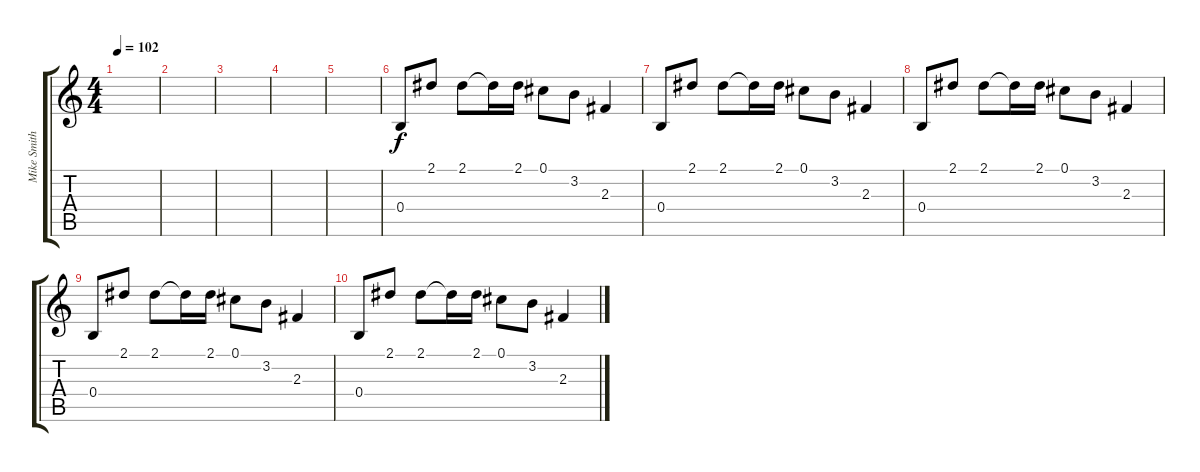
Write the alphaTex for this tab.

\track ("Mike Smith (2nd Guitar)" "Mike Smith") {instrument distortionguitar}
\staff {score tabs}
\tuning (Db4 Ab3 E3 B2 Gb2 B1) {hide}
\ts (4 4)
\tempo 102
\clef g2
\ks c
|
|
|
|
|
0.4.8 2.1.8 2.1.8 2.1{t}.16 2.1.16 0.1.8 3.2.8 2.3.4 |
0.4.8 2.1.8 2.1.8 2.1{t}.16 2.1.16 0.1.8 3.2.8 2.3.4 |
0.4.8 2.1.8 2.1.8 2.1{t}.16 2.1.16 0.1.8 3.2.8 2.3.4 |
0.4.8 2.1.8 2.1.8 2.1{t}.16 2.1.16 0.1.8 3.2.8 2.3.4 |
0.4.8 2.1.8 2.1.8 2.1{t}.16 2.1.16 0.1.8 3.2.8 2.3.4
